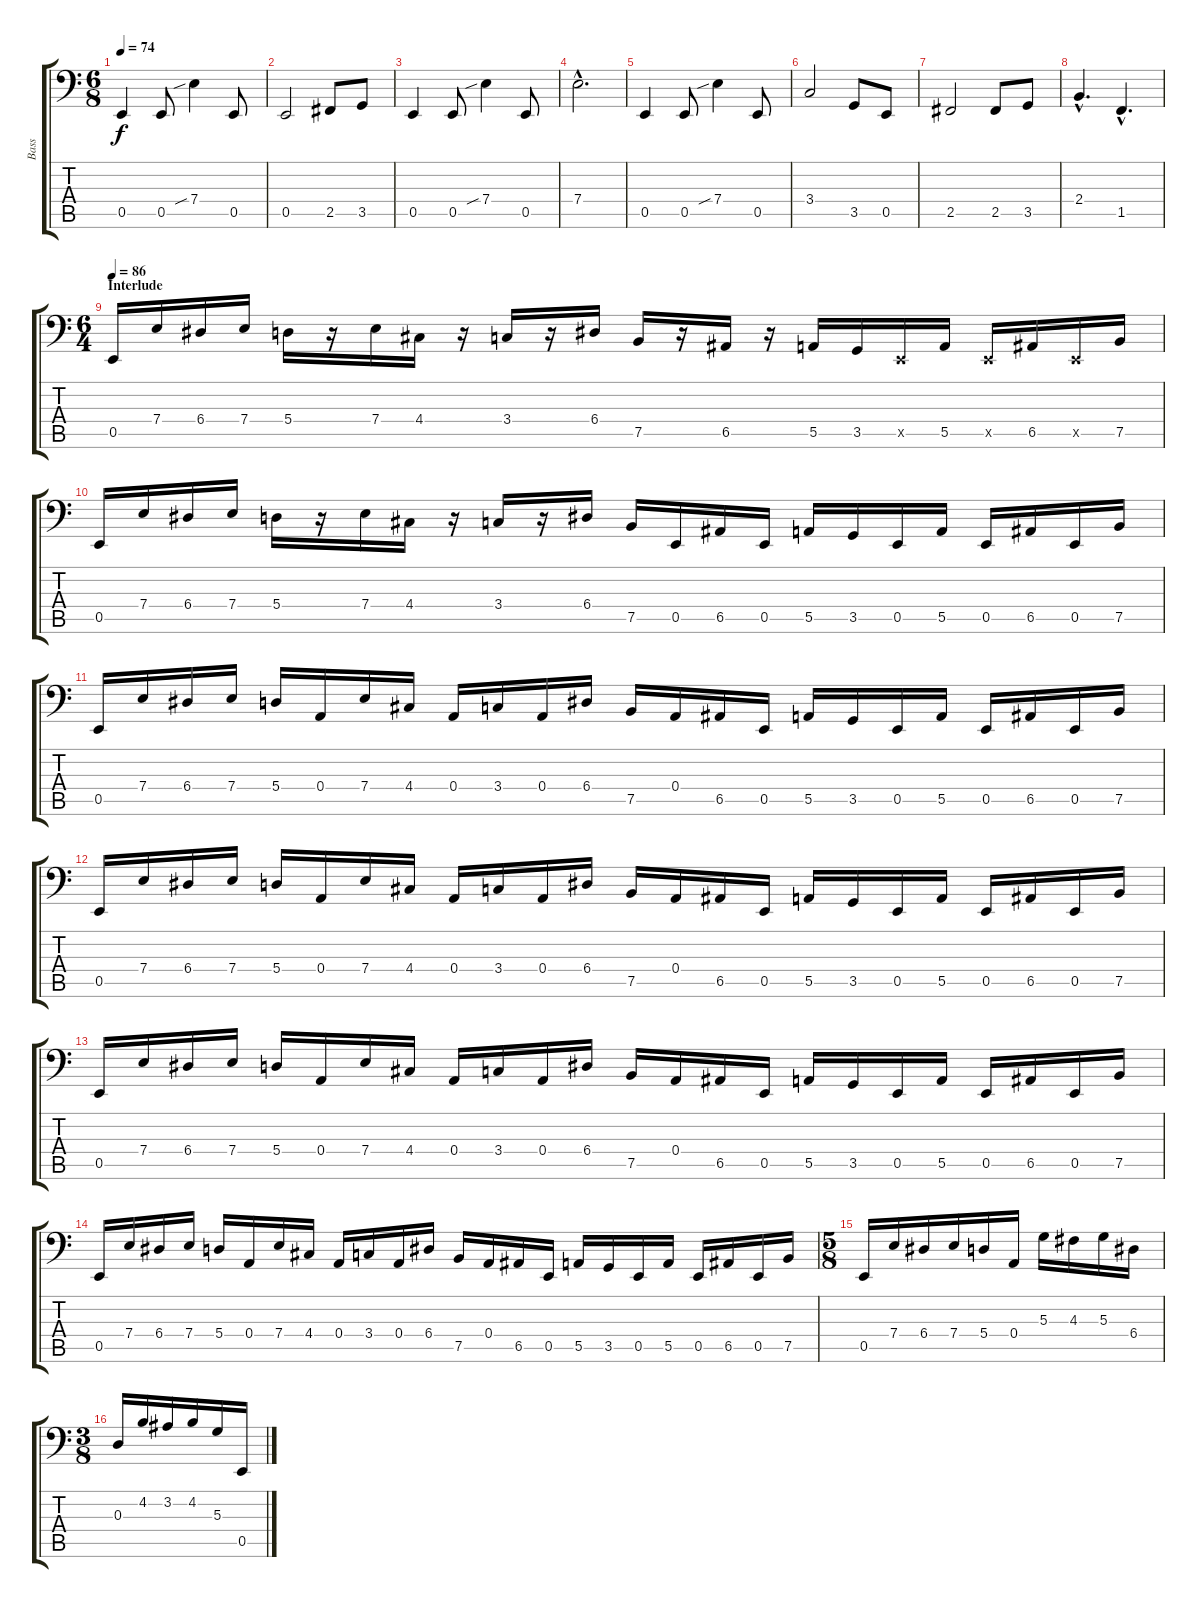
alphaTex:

\track ("Bass" "Bass") {instrument electricbassfinger}
\staff {score tabs}
\tuning (C3 G2 D2 A1 E1 B0) {hide}
\ts (6 8)
\tempo 74
\clef f4
\ks c
0.5.4{dy f} 0.5.8 7.4{sib}.4 0.5.8 |
0.5.2 2.5.8 3.5.8 |
0.5.4 0.5.8 7.4{sib}.4 0.5.8 |
7.4{hac}.2{d} |
0.5.4 0.5.8 7.4{sib}.4 0.5.8 |
3.4.2 3.5.8 0.5.8 |
2.5.2 2.5.8 3.5.8 |
2.4{hac}.4{d} 1.5{hac}.4{d} |
\ts (6 4)
\section ("" "Interlude")
\tempo 86
0.5.16 7.4.16 6.4.16 7.4.16 5.4.16 r.16 7.4.16 4.4.16 r.16 3.4.16 r.16 6.4.16 7.5.16 r.16 6.5.16 r.16 5.5.16 3.5.16 0.5{x}.16 5.5.16 0.5{x}.16 6.5.16 0.5{x}.16 7.5.16 |
0.5.16 7.4.16 6.4.16 7.4.16 5.4.16 r.16 7.4.16 4.4.16 r.16 3.4.16 r.16 6.4.16 7.5.16 0.5.16 6.5.16 0.5.16 5.5.16 3.5.16 0.5.16 5.5.16 0.5.16 6.5.16 0.5.16 7.5.16 |
0.5.16 7.4.16 6.4.16 7.4.16 5.4.16 0.4.16 7.4.16 4.4.16 0.4.16 3.4.16 0.4.16 6.4.16 7.5.16 0.4.16 6.5.16 0.5.16 5.5.16 3.5.16 0.5.16 5.5.16 0.5.16 6.5.16 0.5.16 7.5.16 |
0.5.16 7.4.16 6.4.16 7.4.16 5.4.16 0.4.16 7.4.16 4.4.16 0.4.16 3.4.16 0.4.16 6.4.16 7.5.16 0.4.16 6.5.16 0.5.16 5.5.16 3.5.16 0.5.16 5.5.16 0.5.16 6.5.16 0.5.16 7.5.16 |
0.5.16 7.4.16 6.4.16 7.4.16 5.4.16 0.4.16 7.4.16 4.4.16 0.4.16 3.4.16 0.4.16 6.4.16 7.5.16 0.4.16 6.5.16 0.5.16 5.5.16 3.5.16 0.5.16 5.5.16 0.5.16 6.5.16 0.5.16 7.5.16 |
0.5.16 7.4.16 6.4.16 7.4.16 5.4.16 0.4.16 7.4.16 4.4.16 0.4.16 3.4.16 0.4.16 6.4.16 7.5.16 0.4.16 6.5.16 0.5.16 5.5.16 3.5.16 0.5.16 5.5.16 0.5.16 6.5.16 0.5.16 7.5.16 |
\ts (5 8)
0.5.16 7.4.16 6.4.16 7.4.16 5.4.16 0.4.16 5.3.16 4.3.16 5.3.16 6.4.16 |
\ts (3 8)
0.3.16 4.2.16 3.2.16 4.2.16 5.3.16 0.5.16
